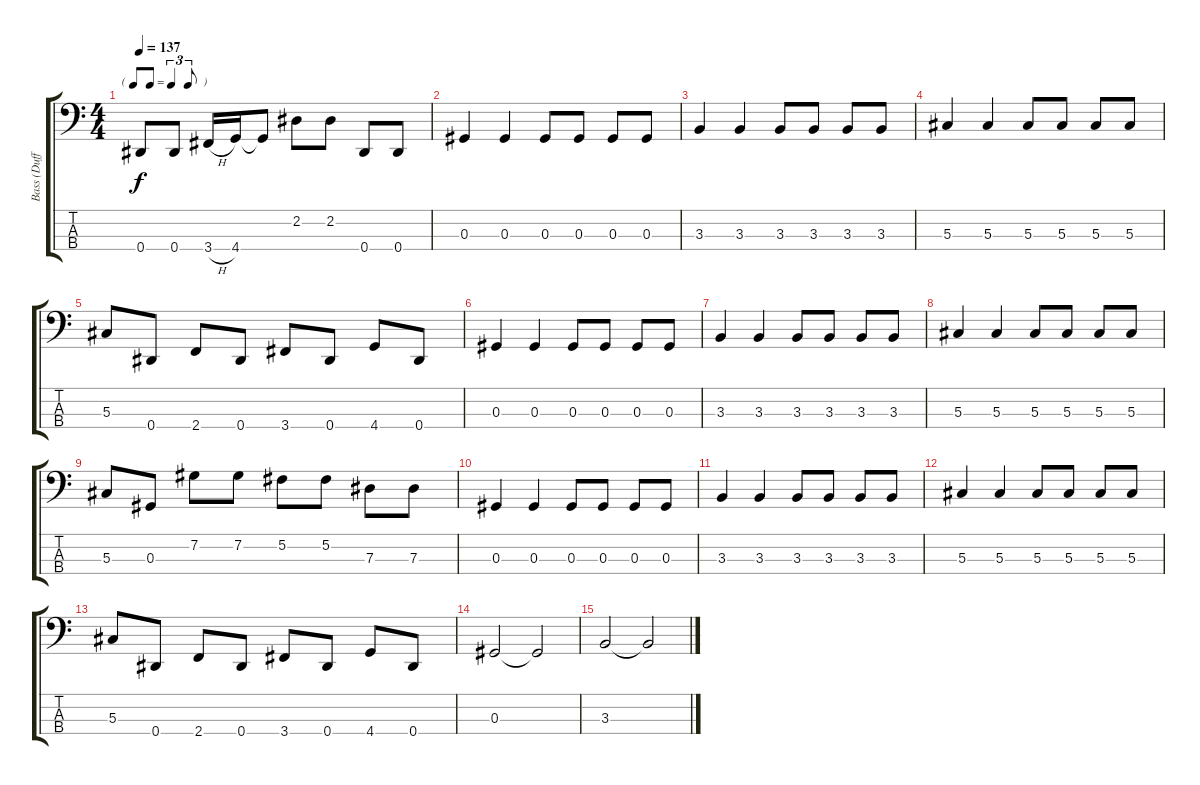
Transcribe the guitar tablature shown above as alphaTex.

\track ("Bass (Duff)" "Bass (Duff") {instrument electricbassfinger}
\staff {score tabs}
\tuning (Gb2 Db2 Ab1 Eb1) {hide}
\ts (4 4)
\tf triplet8th
\tempo 137
\clef f4
\ks c
0.4.8{dy f} 0.4.8 3.4{h}.16 4.4.16 4.4{t}.8 2.2.8 2.2.8 0.4.8 0.4.8 |
0.3.4 0.3.4 0.3.8 0.3.8 0.3.8 0.3.8 |
3.3.4 3.3.4 3.3.8 3.3.8 3.3.8 3.3.8 |
5.3.4 5.3.4 5.3.8 5.3.8 5.3.8 5.3.8 |
5.3.8 0.4.8 2.4.8 0.4.8 3.4.8 0.4.8 4.4.8 0.4.8 |
0.3.4 0.3.4 0.3.8 0.3.8 0.3.8 0.3.8 |
3.3.4 3.3.4 3.3.8 3.3.8 3.3.8 3.3.8 |
5.3.4 5.3.4 5.3.8 5.3.8 5.3.8 5.3.8 |
5.3.8 0.3.8 7.2.8 7.2.8 5.2.8 5.2.8 7.3.8 7.3.8 |
0.3.4 0.3.4 0.3.8 0.3.8 0.3.8 0.3.8 |
3.3.4 3.3.4 3.3.8 3.3.8 3.3.8 3.3.8 |
5.3.4 5.3.4 5.3.8 5.3.8 5.3.8 5.3.8 |
5.3.8 0.4.8 2.4.8 0.4.8 3.4.8 0.4.8 4.4.8 0.4.8 |
0.3.2 0.3{t}.2 |
3.3.2 3.3{t}.2
